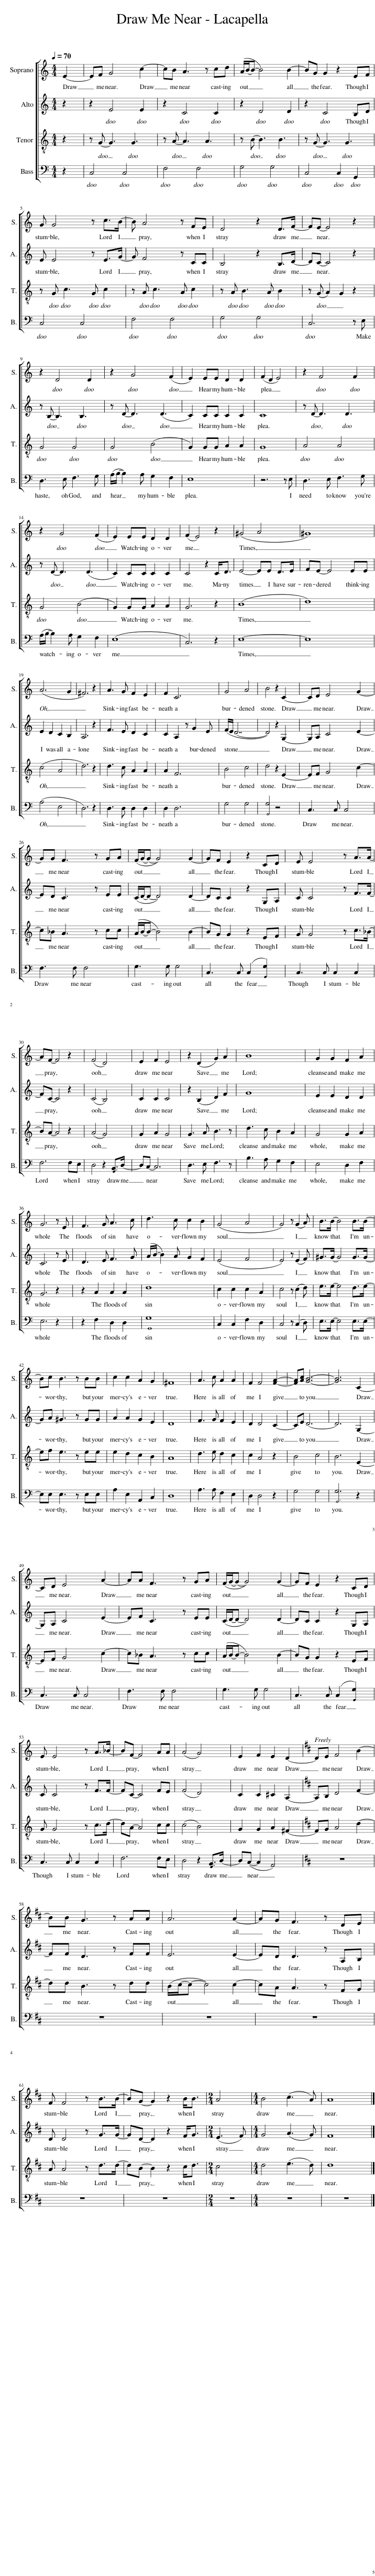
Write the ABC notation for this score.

X:1
%%score [ 1 2 3 4 ]
L:1/8
Q:1/4=70
M:4/4
I:linebreak $
K:C
V:1 treble
V:2 treble
V:3 treble-8
V:4 bass
V:1
!mf! E2- | EF G4 c2- | cB A3 z cd | (A/B/-B- B4) B2- | BG G2 z2 EF |$ %5
 G G4 z c>B- | B A4 z FE | D4 z2 D>F- | FE- E4 z2 |$ z2!p! D4 D2 | %10
 z2 G4 (F2 | E2) EE D2 D2 | (F2 D2 E4) | z2 F4 F2 |$ z2 G4 (F2 | %15
 E2) EE D2 D2 | (F2 E4) z2 |!mp! (^G4 A4 | ^G8) |$ (A6 G2 | %20
 ^F6) z2 | A3 G F2 E2 | F2 C6 | G4 A4 | B4 z2!mf! C2- | %25
 CD E4 G2- |$ GG F3 z GA | (F/G/-G- G4) G2- | GF E2 z2 CD | E E4 z A>A- |$ %30
 AF- F4 z2 |!p! (F4 D4) | E2 F2 E4 | z2!<(! (D2 G2) A2!<)! |!mp! B8 | %35
 G2 G2 F2 A2 |$ G6 z!<(! E | F3 G A3 c!<)! |!f! d3!>(! c c2 B2 | (G4 A4!>)! | %40
 G4) z!f! (G2 A) | B>B- B4 B>B- |$ Bc B3 z BB | c2 c2 A2 G2 | ^F8 | %45
 A3 c A2 A2 | F2 F4 [FA]2- | [FA][Ac] [GB]6- | [GB]6!mf! C2- |$ CD E4 A2- | %50
 AA F3 z GA | (F/G/-G- G4) G2- | GF E2 z2 CD |$ E E4 z A>_B- | BF- F4!mf! AA | %55
 (A4 G4) | E2 F2 E2!mf! D2- |[K:D] DE F4 B2- |$ BB G3 z AA | A6 A2- | %60
 AG F3 z DE |$ F F4 z B>B- | BG- G2 z2!mf! B<B |[M:2/4] A4 |[M:4/4] B4 (c3 A) | %65
 A8 |] %66
V:2
!p! z2 |!p! z2 E4 E2 | z2 C4 C2 | z2 D4 D2 | z2 C4!mf! B,D |$ %5
 E E4 z E>G- | G F4 z CC | B,4 z2 B,>D- | DC- C4 z2 |$!p! z B,- B,3 B,3 | %10
 z D- D3 (D3 | C2) CC C2 C2 | C8 | z D- D3 D3 |$ z D- D3 (D3 | %15
 C2) CC C2 C2 | C4 z2!mf! C<D | E4- EE D>E | FE- E4 EE |$ E2 D2 C2 B,2 | %20
 A,6 z2 | F3 E D2 C2 | C2 A,2 z G2 E | (F/E/ D7- | D4) z2!mf! G,2- | %25
 G,A, C4 E2- |$ ED C3 z EE | (C/D/-D- D4) D2- | DC C2 z2 G,A, | C C4 z F>F- |$ %30
 FC- C4 z2 |!p! (C4 B,4) | C2 C2 C4 | z2!<(! (B,2 D2) F2!<)! |!mp! G8 | %35
 E2 E2 D2 D2 |$ C6 z!<(! E | D3 E F3 G!<)! |!f! (A/B/- B2)!>(! A G2 F2 | (E4 F4!>)! | %40
 E4) z!f! (E2 F) | ^G>G- G4 G>G- |$ GA ^G3 z GG | A2 A2 G2 E2 | D8 | %45
 F3 G F2 E2 | D2 D4 C2- | CE D6- | D6!mf! G,2- |$ G,A, C4 E2- | %50
 EF C3 z EE | (C/D/-D- D4) D2- | DC C2 z2 G,A, |$ C C4 z F>F- | FC- C4!mf! FE | %55
 (F4 D4) | C2 C2 ^C2!mf! A,2- |[K:D] A,B, D4 F2- |$ FF D3 z FF | E6 E2- | %60
 ED D3 z A,B, |$ D D4 z G>G- | GD- D2 z2!mf! F<G |[M:2/4] (E3 F) |[M:4/4] G4 (A3 G) | %65
 F8 |] %66
V:3
 z2 |!p! z G- G3 G3 | z A- A3 A3 | z B- B3 B3 | z G- G3 G3 |$ %5
 z G c3 G c2 | z A c3 A c2 | z A B3 A B2 | z (G A2) G2 z2 |$ G4 G4 | %10
 G4 (B4 | G2) GG A2 A2 | G8 | A4 A4 |$ G4 (B4 | %15
 G2) GG A2 A2 | G6 z2 |!mp! (B8 | d8) |$ (c4 A4 | %20
 d6) z2 | d3 c A2 A2 | A2 F6 | B4 c4 | d4 z2!mf! E2- | %25
 EF G4 c2- |$ c_B A3 z cc | (A/B/-B- B4) B2- | BG G2 z2 EF | G G4 z c>_B- |$ %30
 BA- A4 z2 |!p! (A4 G4) | G2 A2 G4 |!mf! G3 A B3 z | d3 c B2 A2 | %35
 G4 G2 A2 |$ G6 z2 | z2!p!!<(! A2 A2 A2!<)! |!mp! d8 | c2 c2 c2 A2 | %40
 c4 z!f! (c2 d) | e>e- e4 d>e- |$ ef e3 z ee | e2 d2 c2 B2 | A8 | %45
 d3 e d2 c2 | c2 A4 z2 | B4 c4 | B6!mf! E2- |$ EF G4 c2- | %50
 c_B A3 z cc | (A/B/-B- B4) B2- | BG G2 z2 EF |$ G G4 z c>d- | dA- A4!mf! cc | %55
 (c4 B4) | G2 G2 A2!mf! ^F2- |[K:D] FG A4 d2- |$ dd B3 z dd | (B/c/-c- c4) c2- | %60
 cA A3 z FG |$ A A4 z d>d- | dB- B2 z2!mf! c<d |[M:2/4] c4 |[M:4/4] d4 (e3 d) | %65
 d8 |] %66
V:4
 z2 |!p! C,4 C,4 | F,4 F,4 | G,4 G,4 | C,4 C,2 G,,2 |$ %5
!p! C,4 C,4 | F,4 F,4 | G,4 G,4 | C,6 z!mf! E, |$ D,3 E, F,3 G, | %10
 (A,/B,/- B,2) A, G,2 F,2 | E,8 | z6 z E, | D,3 E, F,3 G, |$ (A,/B,/- B,2) A, G,2 F,2 | %15
 (E,8 |!p! C,6) z2 |!mp! E,8- | E,8 |$ (A,4 E,4 | %20
 D,6) z2 | D,3 D, D,2 D,2 | D,2 D,6 | G,4 G,4 | [G,,G,]4 z4 | %25
!mp! C,3 C, C,4 |$ F,3 F, F,4 | G,3 G, G,4 | C,3 C, (C,2 [G,,G,]2) | C,3 C, C,2 C,2 |$ %30
 F,6!mf! F,E, | D,4 z2 [G,,B,,]>D,- | D,C,- C,6 |!mf! D,3 E, F,3 z | B,3 A, G,2 F,2 | %35
 E,4 D,2 F,2 |$ E,6 z2 | z2!p!!<(! F,2 D,2 D,2!<)! |!mp! [G,,G,]8 | C,2 C,2 F,2 D,2 | %40
 C,4 z!f! (C,2 D,) | E,>E,- E,4 E,>E,- |$ E,E, E,3 z E,E, | A,2 E,2 A,,2 C,2 | D,8 | %45
 A,3 A, F,2 E,2 | D,2 D,4 z2 | G,4 G,4 | [G,,G,]6 z2 |$!mp! C,3 C, C,4 | %50
 F,3 F, F,4 | G,3 G, G,4 | C,3 C, (C,2 [G,,G,]2) |$ C,3 C, C,2 C,2 | F,6!mf! F,E, | %55
 D,4 z2 [G,,B,,]>D,- | D,(C,- C,2 A,,4) |[K:D] z8 |$ z8 | z8 | %60
 z8 |$ z8 | z8 |[M:2/4] z4 |[M:4/4] z8 | %65
 z8 |] %66
